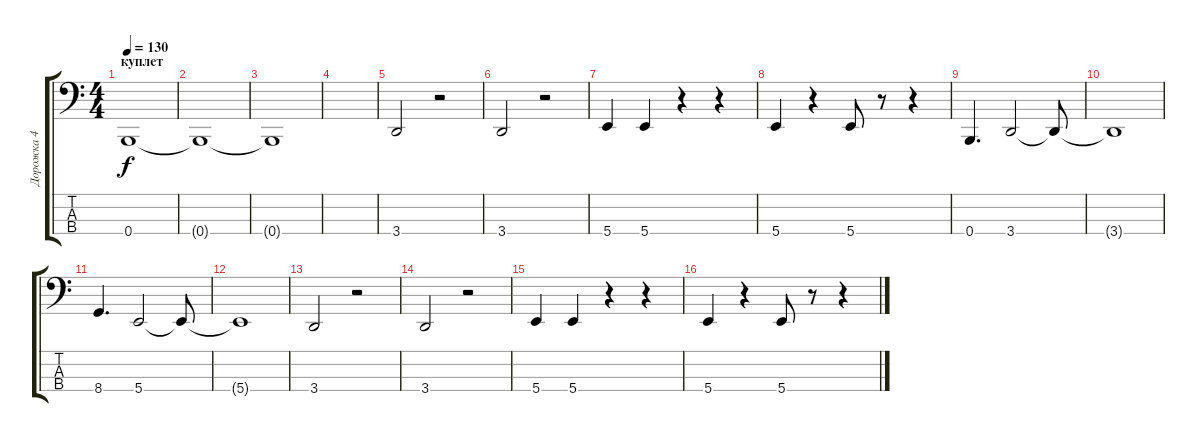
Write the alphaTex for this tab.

\track ("Дорожка 4" "Дорожка 4") {instrument electricbassfinger}
\staff {score tabs}
\tuning (D2 A1 E1 B0) {hide}
\ts (4 4)
\section ("" "куплет")
\tempo 130
\clef f4
\ks c
0.4.1{dy f} |
0.4{t}.1 |
0.4{t}.1 |
|
3.4.2 r.2 |
3.4.2 r.2 |
5.4.4 5.4.4 r.4 r.4 |
5.4.4 r.4 5.4.8 r.8 r.4 |
0.4.4{d} 3.4.2 3.4{t}.8 |
3.4{t}.1 |
8.4.4{d} 5.4.2 5.4{t}.8 |
5.4{t}.1 |
3.4.2 r.2 |
3.4.2 r.2 |
5.4.4 5.4.4 r.4 r.4 |
5.4.4 r.4 5.4.8 r.8 r.4
